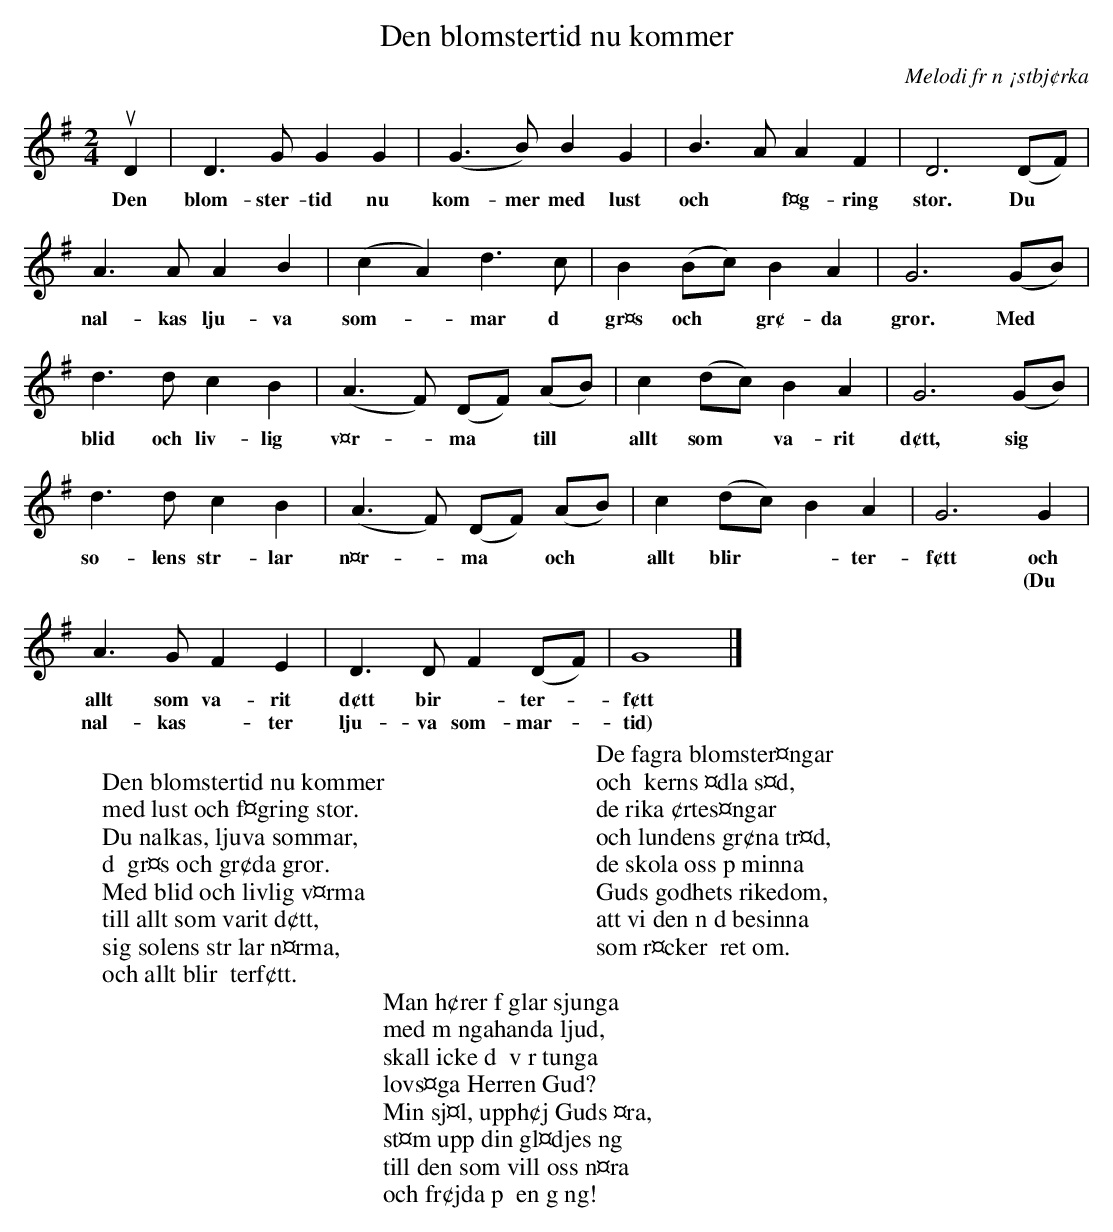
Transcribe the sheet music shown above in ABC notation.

X:1
T:Den blomstertid nu kommer
C:Melodi fr n ¡stbj¢rka
Q:1/4=170
L:1/4
M:2/4
K:Gmaj
uD | D>G GG | (G>B) B G | B>A A F | D3 (D/2F/2) |
w:Den blom-ster-tid nu kom-mer med lust och* f¤g-ring stor. Du
A>A AB | (c A) d>c | B (B/c/) B A | G3 (G/B/) |
w:nal-kas lju-va som-*mar d  gr¤s och* gr¢-da gror. Med
d>d c B | (A>F) (D/F/) (A/B/) | c (d/c/) B A | G3 (G/B/) |
w:blid och liv-lig v¤r-*ma* till* allt som* va-rit d¢tt, sig
d>d c B | (A>F) (D/F/) (A/B/) | c (d/c/) B A | G3 G |
w:so-lens str -lar n¤r-*ma* och* allt blir*  -ter-f¢tt och
w:* * * * * * * * * * * * * *  * * (Du
A>G F E | D>D F (D/F/) | G4 |]
w:allt som va-rit d¢tt bir  -ter-*f¢tt
w:nal-kas  -ter lju-va som-mar-*tid)
W:
W:Den blomstertid nu kommer
W:med lust och f¤gring stor.
W:Du nalkas, ljuva sommar,
W:d  gr¤s och gr¢da gror.
W:Med blid och livlig v¤rma
W:till allt som varit d¢tt,
W:sig solens str lar n¤rma,
W:och allt blir  terf¢tt.
W:
W
W:De fagra blomster¤ngar
W:och  kerns ¤dla s¤d,
W:de rika ¢rtes¤ngar
W:och lundens gr¢na tr¤d,
W:de skola oss p minna
W:Guds godhets rikedom,
W:att vi den n d besinna
W:som r¤cker  ret om.
W:
W:Man h¢rer f glar sjunga
W:med m ngahanda ljud,
W:skall icke d  v r tunga
W:lovs¤ga Herren Gud?
W:Min sj¤l, upph¢j Guds ¤ra,
W:st¤m upp din gl¤djes ng
W:till den som vill oss n¤ra
W:och fr¢jda p  en g ng!
